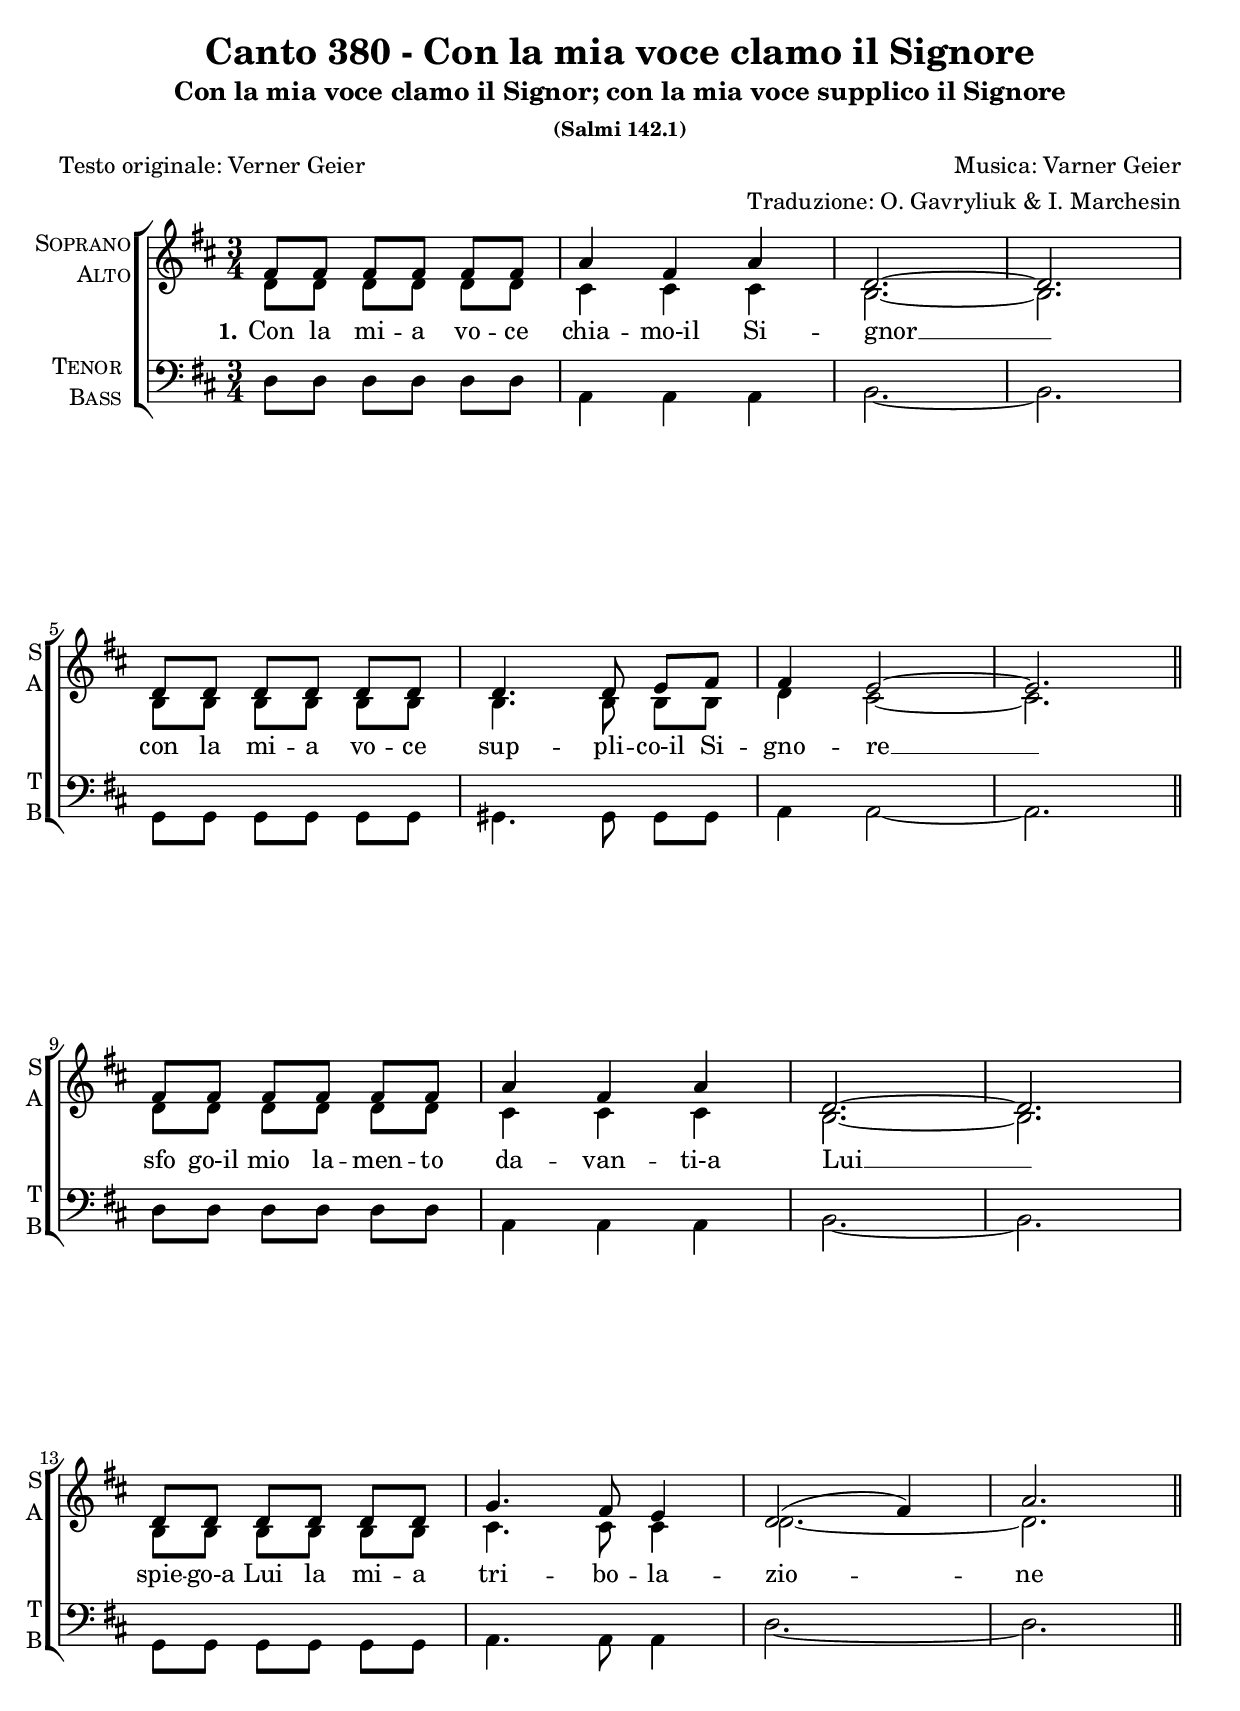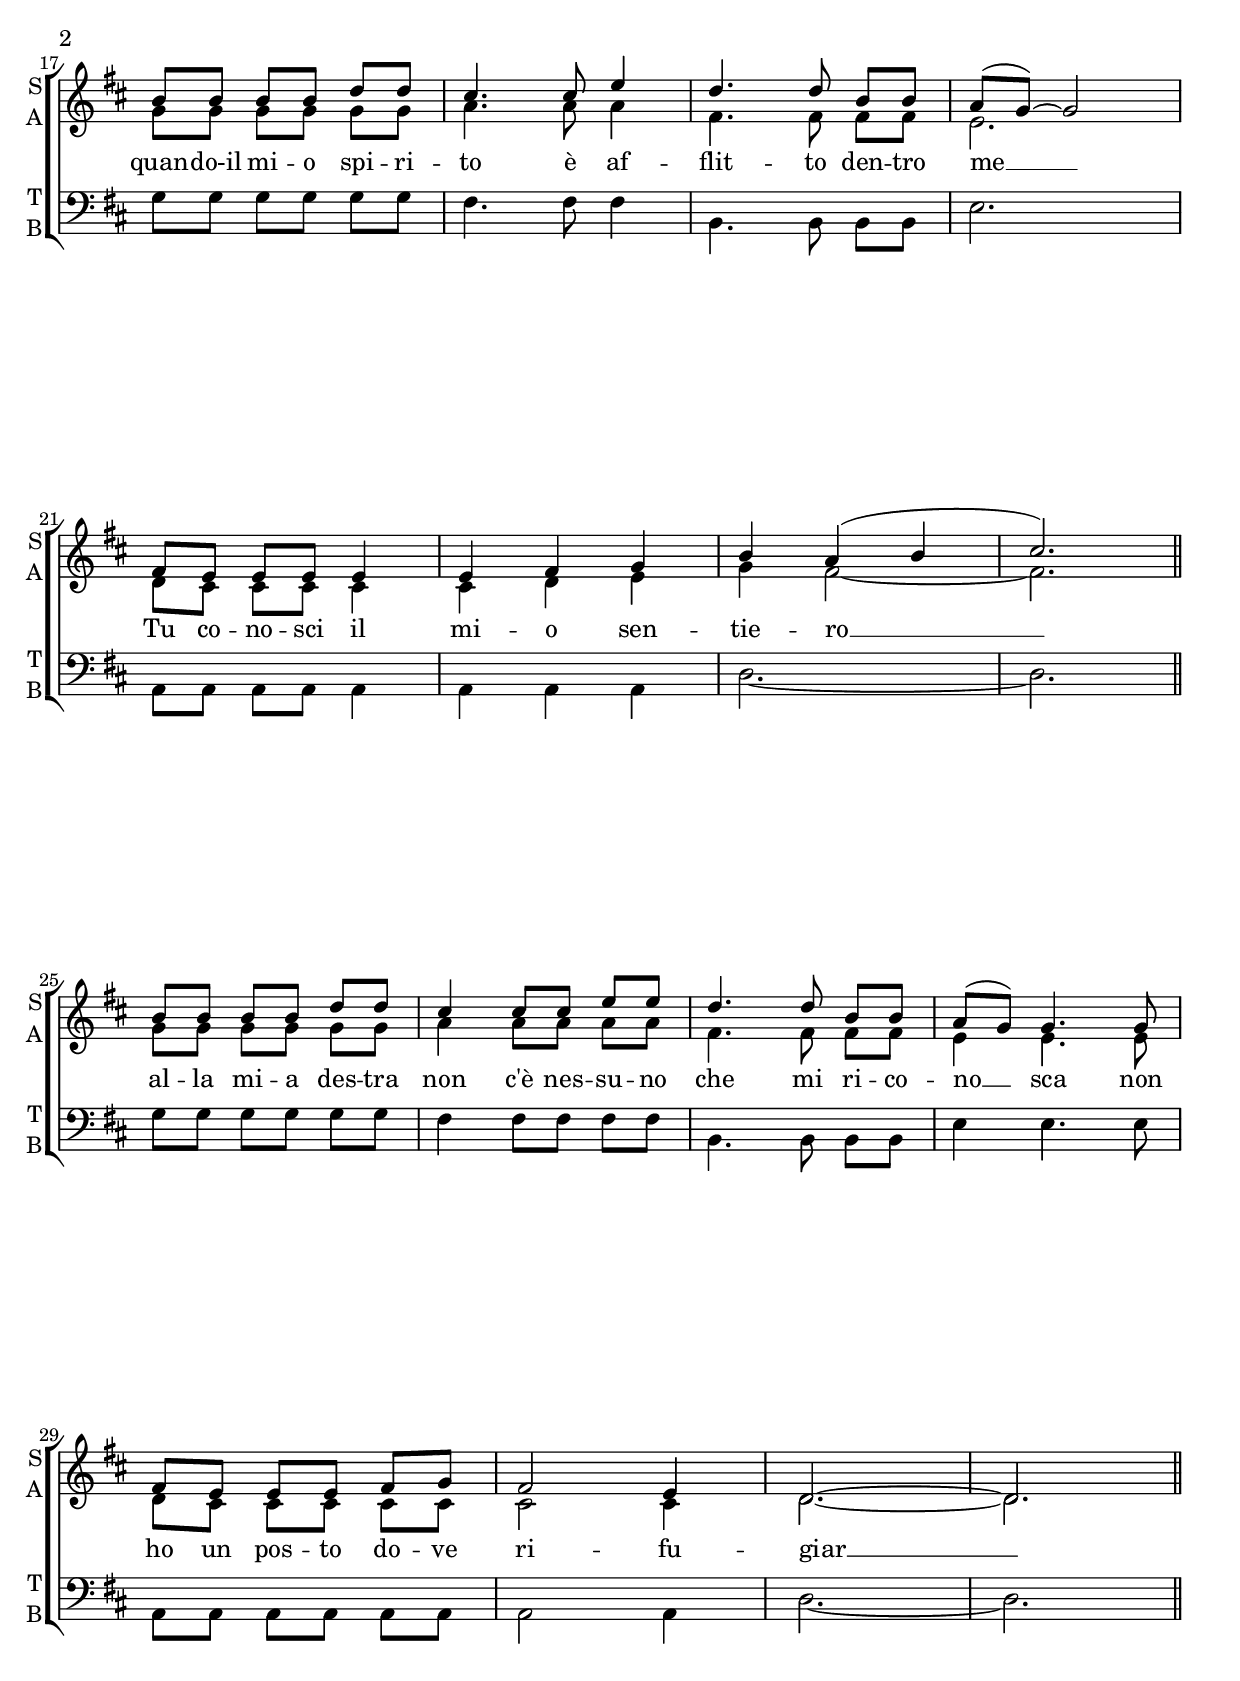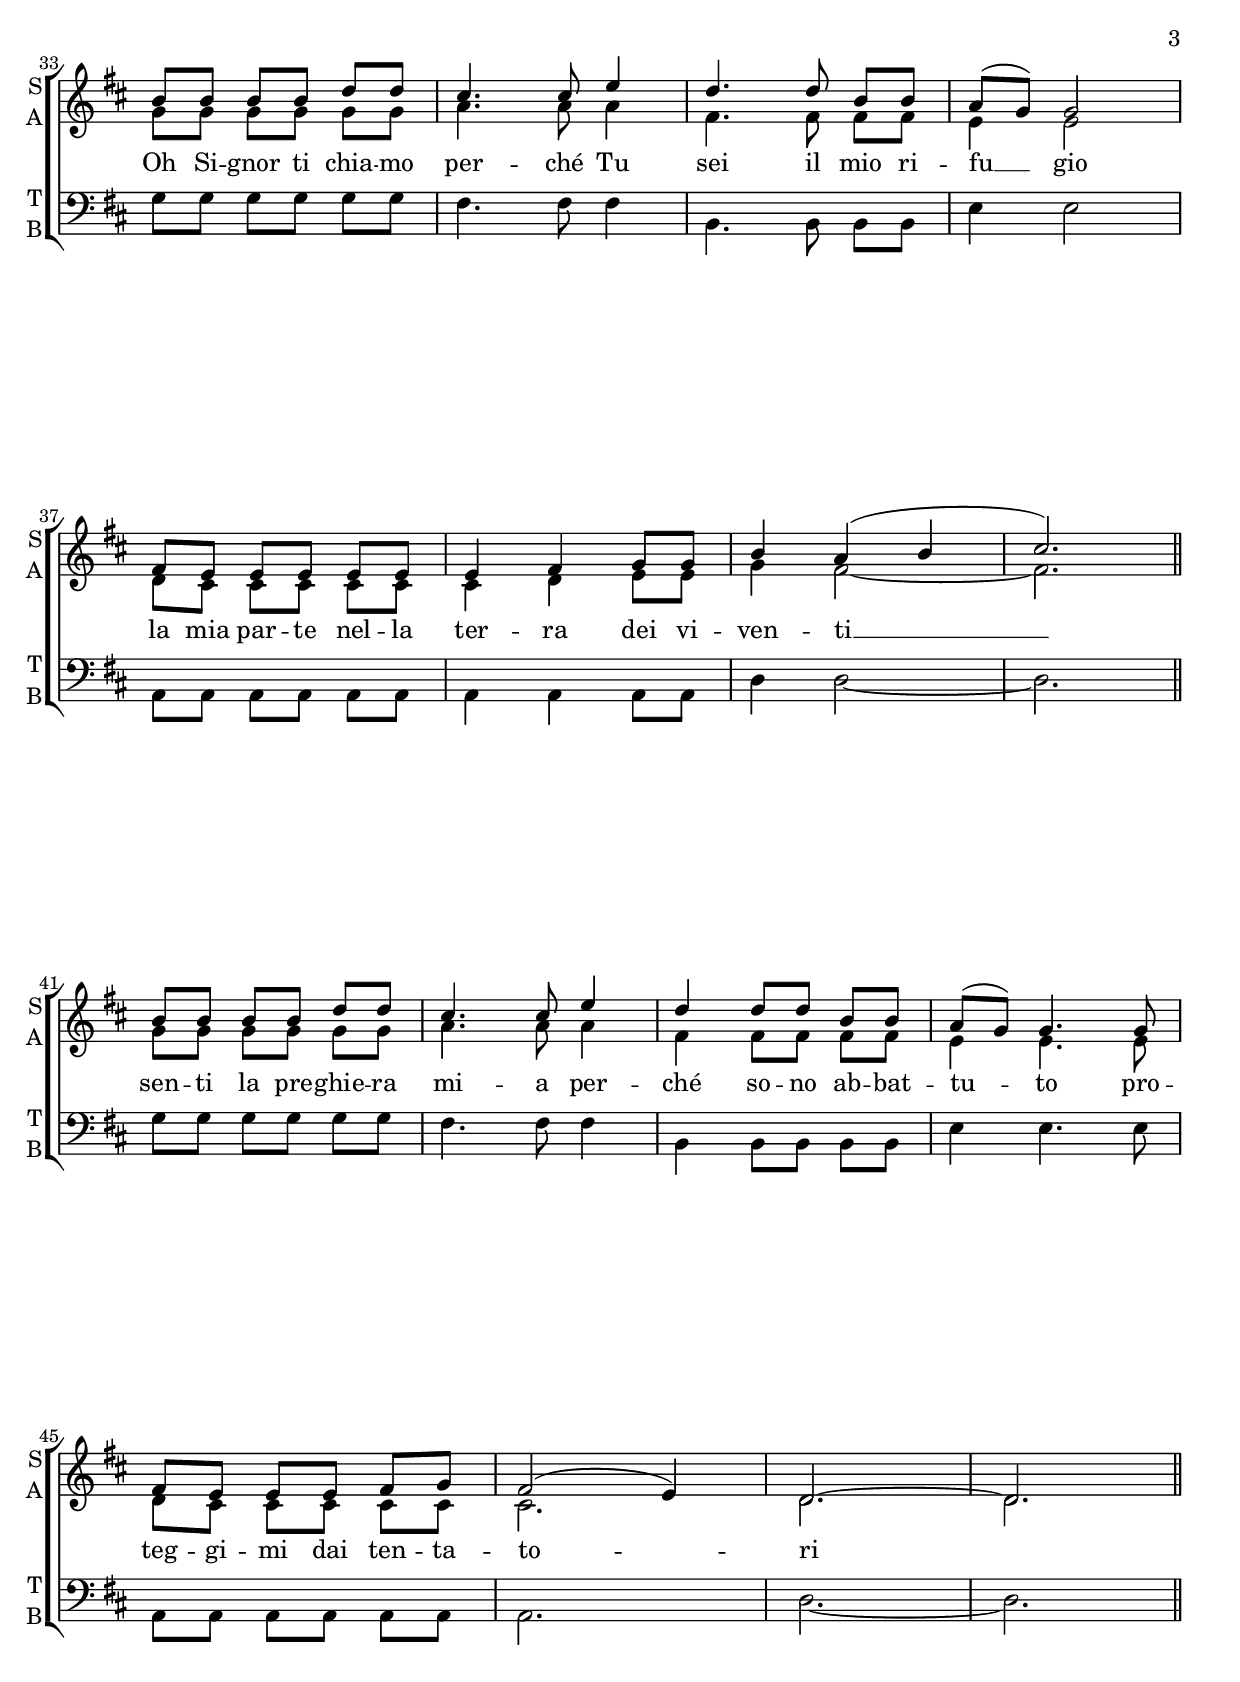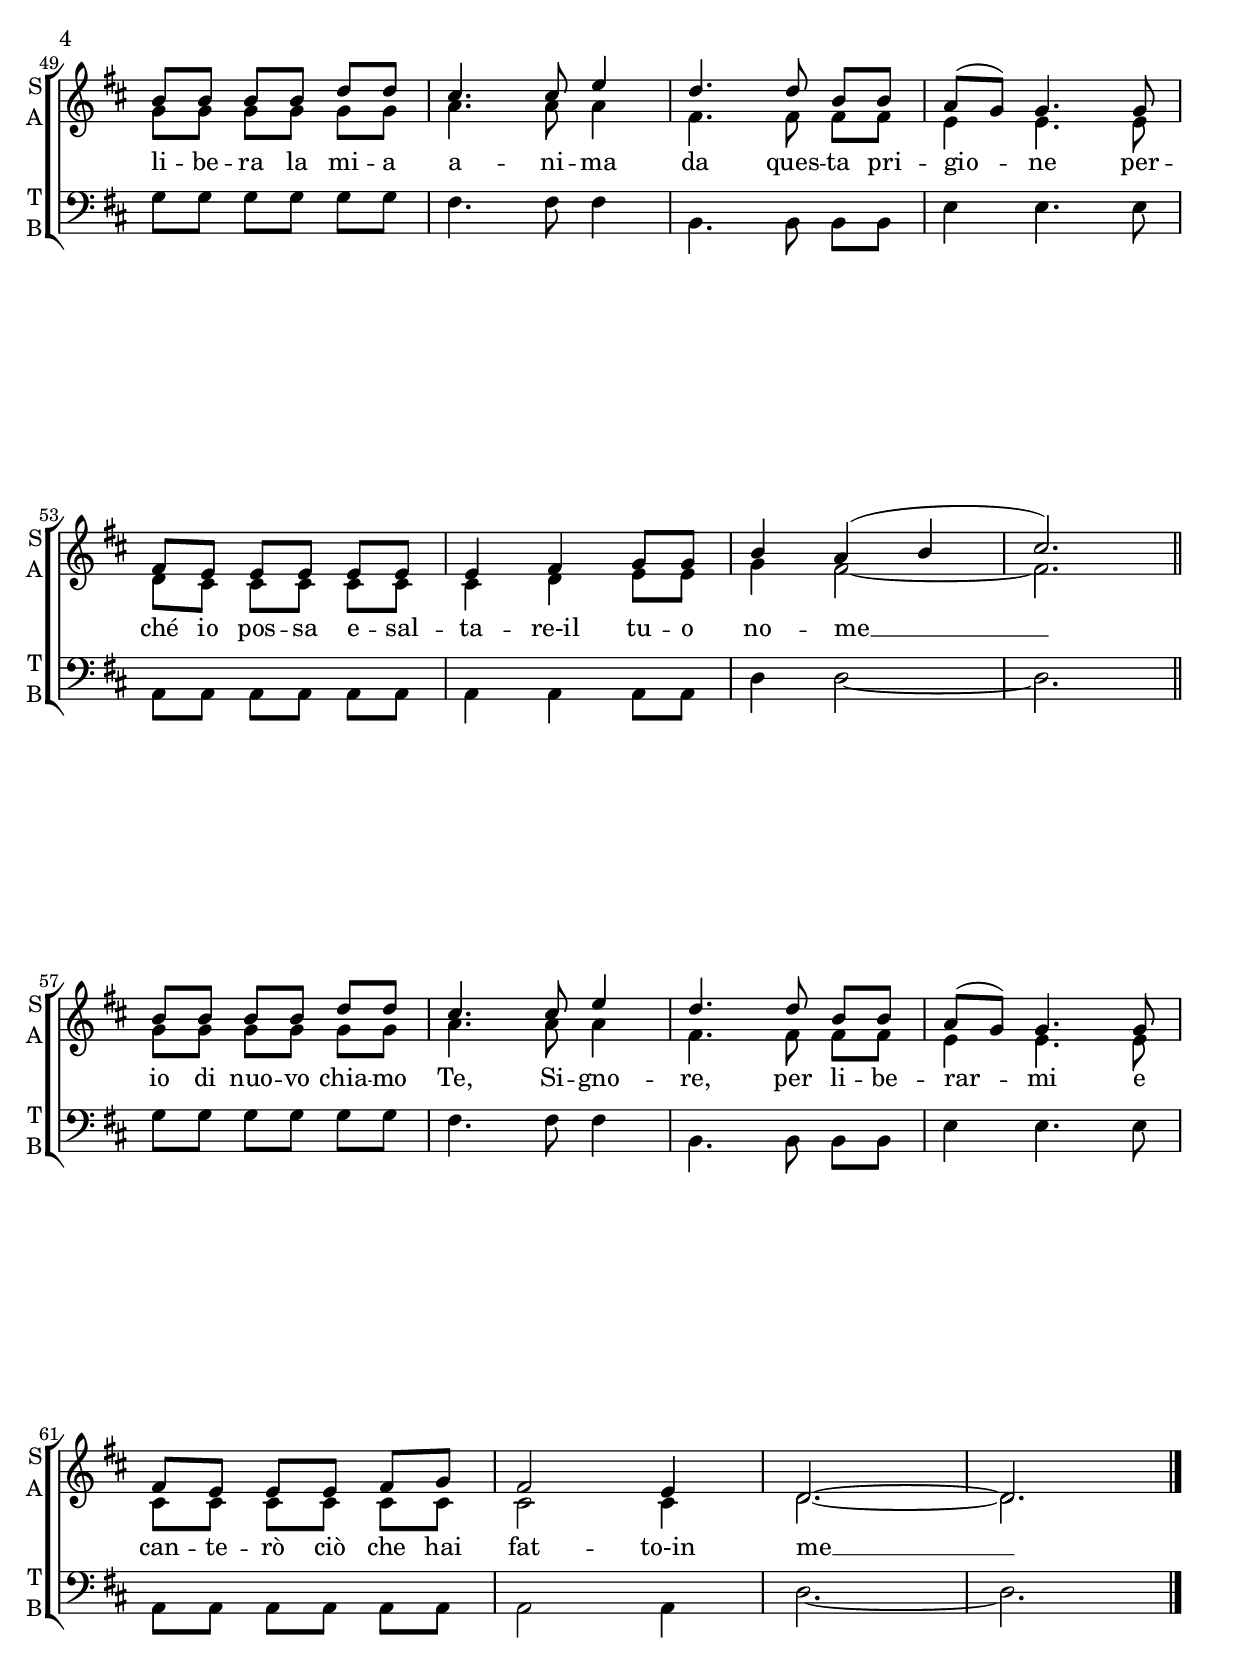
\header {
    title = "Canto 380 - Con la mia voce clamo il Signore"
    subtitle = "Con la mia voce clamo il Signor; con la mia voce supplico il Signore"
    subsubtitle = "(Salmi 142.1)"
    composer = "Musica: Varner Geier"
    poet = "Testo originale: Verner Geier"
    arranger = "Traduzione: O. Gavryliuk & I. Marchesin"
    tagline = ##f
}

Key = \key d \major
Time = {
    \time 3/4
}


SopranoMusic = \relative {

    fis'8[ fis] fis[ fis] fis[ fis]
    a4 fis a
    d,2.~
    d2. \break

    d8[ d] d[ d] d[ d]
    d4. d8 e[ fis]
    fis4 e2~
    e2. \bar "||" \break

    fis8[ fis] fis[ fis] fis[ fis]
    a4 fis a
    d,2.~
    d2. \break % qui forse è meglio la parola Spiego, così il ritmo rimane uguale

    d8[ d] d[ d] d[ d]
    g4. fis8 e4
    d2( fis4) a2. \bar "||" \break \pageBreak

    b8[ b] b[ b] d[ d]
    cis4. cis8 e4
    d4. d8 b[ b]
    a( g)~ g2 \break

    fis8[ e] e[ e] e4
    e fis g
    b a( b
    cis2.) \bar "||" \break

    b8[ b] b[ b] d[ d]
    cis4 cis8[ cis] e[ e]
    d4. d8 b[ b]
    a([ g]) g4. g8 \break

    fis8[ e] e[ e] fis[ g]
    fis2 e4
    d2.~
    d2. \bar "||" \break \pageBreak

    b'8[ b] b[ b] d[ d]
    cis4. cis8 e4
    d4. d8 b[ b]
    a( g) g2 \break

    fis8[ e] e[ e] e[ e]
    e4 fis g8 g
    b4 a( b
    cis2.) \bar "||" \break

    b8[ b] b[ b] d[ d]
    cis4. cis8 e4
    d4 d8[ d] b[ b]
    a([ g]) g4. g8 \break

    fis8[ e] e e fis8[ g]
    fis2( e4)
    d2.~
    d2. \bar "||" \break \pageBreak

    b'8[ b] b[ b] d[ d]
    cis4. cis8 e4
    d4. d8 b[ b]
    a([ g]) g4. g8 \break

    fis8[ e] e[ e] e[ e]
    e4 fis g8 g
    b4 a( b
    cis2.) \bar "||" \break

    b8[ b] b[ b] d[ d]
    cis4. cis8 e4
    d4. d8 b[ b]
    a([ g]) g4. g8 \break

    fis8[ e] e[ e] fis[ g]
    fis2 e4
    d2.~
    d2. \bar "|."
    }

AltoMusic = \relative {
    
    d'8[ d] d[ d] d[ d]
    cis4 cis cis 
    b2.~
    b2.

    b8[ b] b[ b] b[ b]
    b4. b8 b[ b]
    d4 cis2~
    cis2.

    d8[ d] d[ d] d[ d]
    cis4 cis cis
    b2.~
    b2.

    b8[ b] b[ b] b[ b]
    cis4. cis8 cis4
    d2.~
    d2.

    g8[ g] g[ g] g[ g]
    a4. a8 a4
    fis4. fis8 fis[ fis]
    e2.

    d8[ cis] cis[ cis] cis4
    cis4 d e
    g fis2~
    fis2.

    g8[ g] g[ g] g[ g]
    a4 a8[ a] a[ a]
    fis4. fis8 fis[ fis]
    e4 e4. e8

    d[ cis] cis[ cis] cis[ cis]
    cis2 cis4
    d2.~
    d2.

    g8[ g] g[ g] g[ g]
    a4. a8 a4
    fis4. fis8 fis[ fis]
    e4 e2

    d8[ cis] cis[ cis] cis[ cis]
    cis4 d e8[ e] 
    g4 fis2~
    fis2.

    g8[ g] g[ g] g[ g]
    a4. a8 a4
    fis4 fis8[ fis] fis[ fis]
    e4 e4. e8 % Qui andrà la modifica al testo

    d8[ cis] cis cis cis8[ cis]
    cis2.
    d2.
    d2.

    g8[ g] g[ g] g[ g]
    a4. a8 a4
    fis4. fis8 fis[ fis]
    e4 e4. e8

    d8[ cis] cis[ cis] cis[ cis]
    cis4 d e8 e
    g4 fis2~
    fis2.

    g8[ g] g[ g] g[ g]
    a4. a8 a4
    fis4. fis8 fis[ fis]
    e4 e4. e8

    cis8[ cis] cis[ cis] cis[ cis]
    cis2 cis4
    d2.~
    d2.

    }


VerseOne = \lyricmode {
    \set stanza = "1."
    Con la mi -- a vo -- ce chia -- mo-il Si -- gnor __
    con la mi -- a vo -- ce sup -- pli -- co-il Si -- gno -- re __
    sfo go-il mio la -- men -- to da -- van -- ti-a Lui __
    spie -- go-a Lui la mi -- a tri -- bo -- la -- zio -- ne

    quan -- do-il mi -- o spi -- ri -- to è af -- flit -- to den -- tro me __
    Tu co -- no --  sci il mi -- o sen -- tie -- ro __
    al -- la mi -- a des -- tra non c'è nes -- su -- no che mi ri -- co -- no __ sca non
    ho un pos -- to do -- ve ri -- fu -- giar __

    Oh Si -- gnor ti chia -- mo per -- ché Tu sei il mio ri -- fu __ gio
    la mia par -- te nel -- la ter -- ra dei vi -- ven -- ti __
    sen -- ti la pre -- ghie -- ra mi -- a per -- ché so -- no ab -- bat -- tu -- to
    pro -- teg -- gi -- mi dai ten -- ta -- to -- ri

    li -- be -- ra la mi -- a a -- ni -- ma da ques -- ta pri -- gio -- ne
    per -- ché io pos -- sa e -- sal -- ta -- re-il tu -- o no -- me __
    io di nuo -- vo chia -- mo Te, Si -- gno -- re, per li -- be -- rar -- mi e
    can -- te -- rò ciò che hai fat -- to-in me __
  }


TenorMusic = \relative {
    
    }

BassMusic = \relative {
    
    d8[ d] d[ d] d[ d] 
    a4 a a
    b2.~
    b2.

    g8[ g] g[ g] g[ g]
    gis4. gis8 gis[ gis]
    a4 a2~
    a2.

    d8[ d] d[ d] d[ d] 
    a4 a a
    b2.~
    b2.

    g8[ g] g[ g] g[ g]
    a4. a8 a4
    d2.~
    d2.

    g8[ g] g[ g] g[ g]
    fis4. fis8 fis4
    b,4. b8 b[ b]
    e2.

    a,8[ a] a[ a] a4
    a a a
    d2.~
    d2.

    g8[ g] g[ g] g[ g]
    fis4 fis8[ fis] fis[ fis]
    b,4. b8 b[ b]
    e4 e4. e8

    a,8[ a] a[ a] a[ a]
    a2 a4
    d2.~
    d2.

    g8[ g] g[ g] g[ g]
    fis4. fis8 fis4
    b,4. b8 b[ b]
    e4 e2

    a,8[ a] a[ a] a[ a]
    a4 a a8[ a]
    d4 d2~
    d2.

    g8[ g] g[ g] g[ g]
    fis4. fis8 fis4
    b,4 b8[ b] b[ b]
    e4 e4. e8

    a,8[ a] a[ a] a[ a]
    a2.
    d2.~
    d2.

    g8[ g] g[ g] g[ g]
    fis4. fis8 fis4
    b,4. b8 b[ b]
    e4 e4. e8

    a,8[ a] a[ a] a[ a]
    a4 a a8[ a]
    d4 d2~
    d2.

    g8[ g] g[ g] g[ g]
    fis4. fis8 fis4
    b,4. b8 b[ b]
    e4 e4. e8

    a,8[ a] a[ a] a[ a]
    a2 a4
    d2.~
    d2.

    }
TwoVoicesPerStaff = ##t
\include "satb.ly"